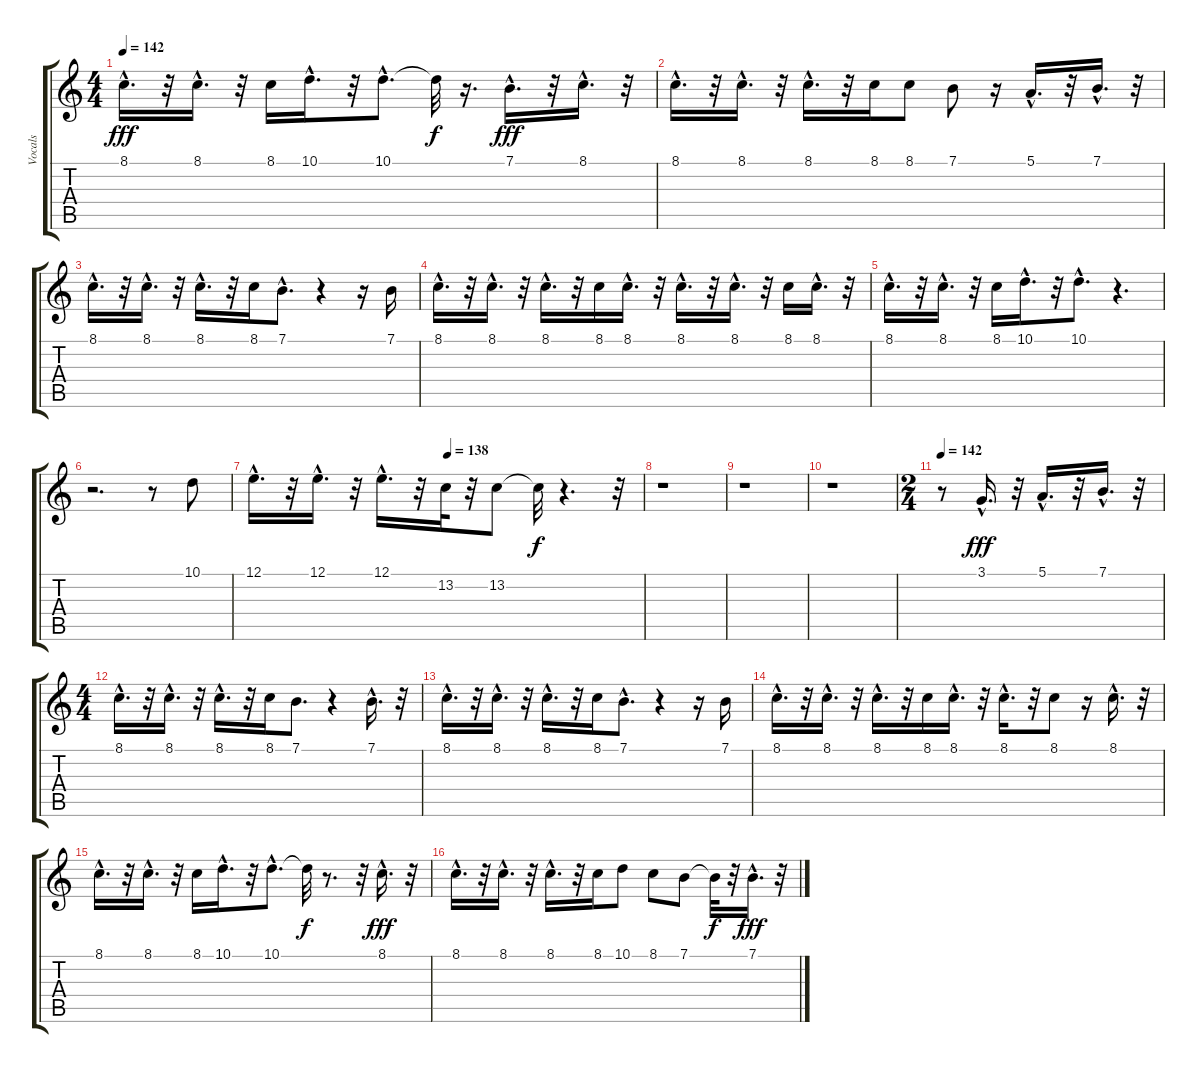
\track ("Vocals" "Vocals") {instrument sopranosax}
\staff {score tabs}
\tuning (E4 B3 G3 D3 A2 E2) {hide}
\ts (4 4)
\tempo 142
\clef g2
\ks c
8.1{hac}.16{d dy fff} r.32 8.1{hac}.16{d} r.32 8.1.16 10.1{hac}.16{d} r.32 10.1{hac}.8{d} 10.1{t}.32{dy f} r.16{d} 7.1{hac}.16{d dy fff} r.32 8.1{hac}.16{d} r.32 |
8.1{hac}.16{d} r.32 8.1{hac}.16{d} r.32 8.1{hac}.16{d} r.32 8.1.16 8.1.8 7.1.8 r.16 5.1{hac}.16{d} r.32 7.1{hac}.16{d} r.32 |
8.1{hac}.16{d} r.32 8.1{hac}.16{d} r.32 8.1{hac}.16{d} r.32 8.1.16 7.1{hac}.8{d} r.4 r.16 7.1.16 |
8.1{hac}.16{d} r.32 8.1{hac}.16{d} r.32 8.1{hac}.16{d} r.32 8.1.16 8.1{hac}.16{d} r.32 8.1{hac}.16{d} r.32 8.1{hac}.16{d} r.32 8.1.16 8.1{hac}.16{d} r.32 |
8.1{hac}.16{d} r.32 8.1{hac}.16{d} r.32 8.1.16 10.1{hac}.16{d} r.32 10.1{hac}.8{d} r.4{d} |
r.2{d} r.8 10.1.8 |
\tempo (138 0.5)
12.1{hac}.16{d} r.32 12.1{hac}.16{d} r.32 12.1{hac}.16{d} r.32 13.2.32 r.32 13.2.8 13.2{t}.32{dy f} r.4{d} r.32 |
r.1 |
r.1 |
r.1 |
\ts (2 4)
\tempo 142
r.8 3.1{hac}.16{d dy fff} r.32 5.1{hac}.16{d} r.32 7.1{hac}.16{d} r.32 |
\ts (4 4)
8.1{hac}.16{d} r.32 8.1{hac}.16{d} r.32 8.1{hac}.16{d} r.32 8.1.16 7.1.8{d} r.4 7.1{hac}.16{d} r.32 |
8.1{hac}.16{d} r.32 8.1{hac}.16{d} r.32 8.1{hac}.16{d} r.32 8.1.16 7.1{hac}.8{d} r.4 r.16 7.1.16 |
8.1{hac}.16{d} r.32 8.1{hac}.16{d} r.32 8.1{hac}.16{d} r.32 8.1.16 8.1{hac}.16{d} r.32 8.1{hac}.16{d} r.32 8.1.8 r.16 8.1{hac}.16{d} r.32 |
8.1{hac}.16{d} r.32 8.1{hac}.16{d} r.32 8.1.16 10.1{hac}.16{d} r.32 10.1{hac}.8{d} 10.1{t}.32{dy f} r.8{d} r.32 8.1{hac}.16{d dy fff} r.32 |
8.1{hac}.16{d} r.32 8.1{hac}.16{d} r.32 8.1{hac}.16{d} r.32 8.1.16 10.1.8 8.1.8 7.1.8 7.1{t}.32{dy f} r.32 7.1{hac}.16{d dy fff} r.32
